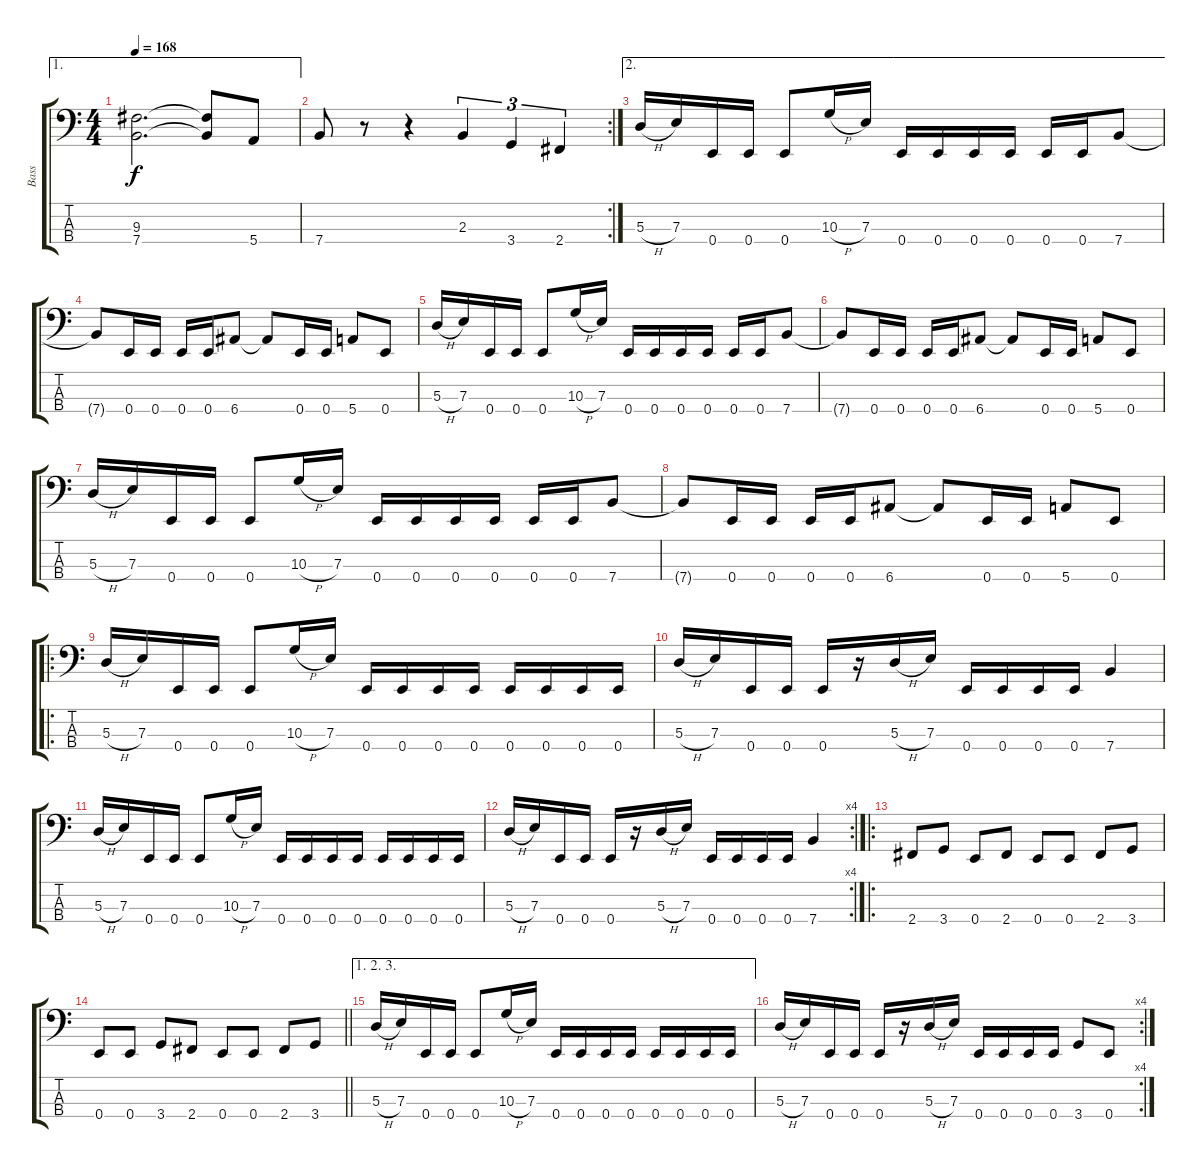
\track ("Bass" "Bass") {instrument electricbasspick}
\staff {score tabs}
\tuning (G2 D2 A1 E1) {hide}
\ae 1
\ts (4 4)
\tempo 168
\clef f4
\ks c
(9.3 7.4).2{d dy f} (9.3{t} 7.4{t}).8 5.4.8 |
\rc 2
7.4.8 r.8 r.4 2.3.4{tu (3 2)} 3.4.4{tu (3 2)} 2.4.4{tu (3 2)} |
\ae 2
5.3{h}.16 7.3.16 0.4.16 0.4.16 0.4.8 10.3{h}.16 7.3.16 0.4.16 0.4.16 0.4.16 0.4.16 0.4.16 0.4.16 7.4.8 |
7.4{t}.8 0.4.16 0.4.16 0.4.16 0.4.16 6.4.8 6.4{t}.8 0.4.16 0.4.16 5.4.8 0.4.8 |
5.3{h}.16 7.3.16 0.4.16 0.4.16 0.4.8 10.3{h}.16 7.3.16 0.4.16 0.4.16 0.4.16 0.4.16 0.4.16 0.4.16 7.4.8 |
7.4{t}.8 0.4.16 0.4.16 0.4.16 0.4.16 6.4.8 6.4{t}.8 0.4.16 0.4.16 5.4.8 0.4.8 |
5.3{h}.16 7.3.16 0.4.16 0.4.16 0.4.8 10.3{h}.16 7.3.16 0.4.16 0.4.16 0.4.16 0.4.16 0.4.16 0.4.16 7.4.8 |
7.4{t}.8 0.4.16 0.4.16 0.4.16 0.4.16 6.4.8 6.4{t}.8 0.4.16 0.4.16 5.4.8 0.4.8 |
\ro
5.3{h}.16 7.3.16 0.4.16 0.4.16 0.4.8 10.3{h}.16 7.3.16 0.4.16 0.4.16 0.4.16 0.4.16 0.4.16 0.4.16 0.4.16 0.4.16 |
5.3{h}.16 7.3.16 0.4.16 0.4.16 0.4.16 r.16 5.3{h}.16 7.3.16 0.4.16 0.4.16 0.4.16 0.4.16 7.4.4 |
5.3{h}.16 7.3.16 0.4.16 0.4.16 0.4.8 10.3{h}.16 7.3.16 0.4.16 0.4.16 0.4.16 0.4.16 0.4.16 0.4.16 0.4.16 0.4.16 |
\rc 4
5.3{h}.16 7.3.16 0.4.16 0.4.16 0.4.16 r.16 5.3{h}.16 7.3.16 0.4.16 0.4.16 0.4.16 0.4.16 7.4.4 |
\ro
2.4.8 3.4.8 0.4.8 2.4.8 0.4.8 0.4.8 2.4.8 3.4.8 |
\barLineRight lightlight
0.4.8 0.4.8 3.4.8 2.4.8 0.4.8 0.4.8 2.4.8 3.4.8 |
\ae (1 2 3)
5.3{h}.16 7.3.16 0.4.16 0.4.16 0.4.8 10.3{h}.16 7.3.16 0.4.16 0.4.16 0.4.16 0.4.16 0.4.16 0.4.16 0.4.16 0.4.16 |
\rc 4
5.3{h}.16 7.3.16 0.4.16 0.4.16 0.4.16 r.16 5.3{h}.16 7.3.16 0.4.16 0.4.16 0.4.16 0.4.16 3.4.8 0.4.8
